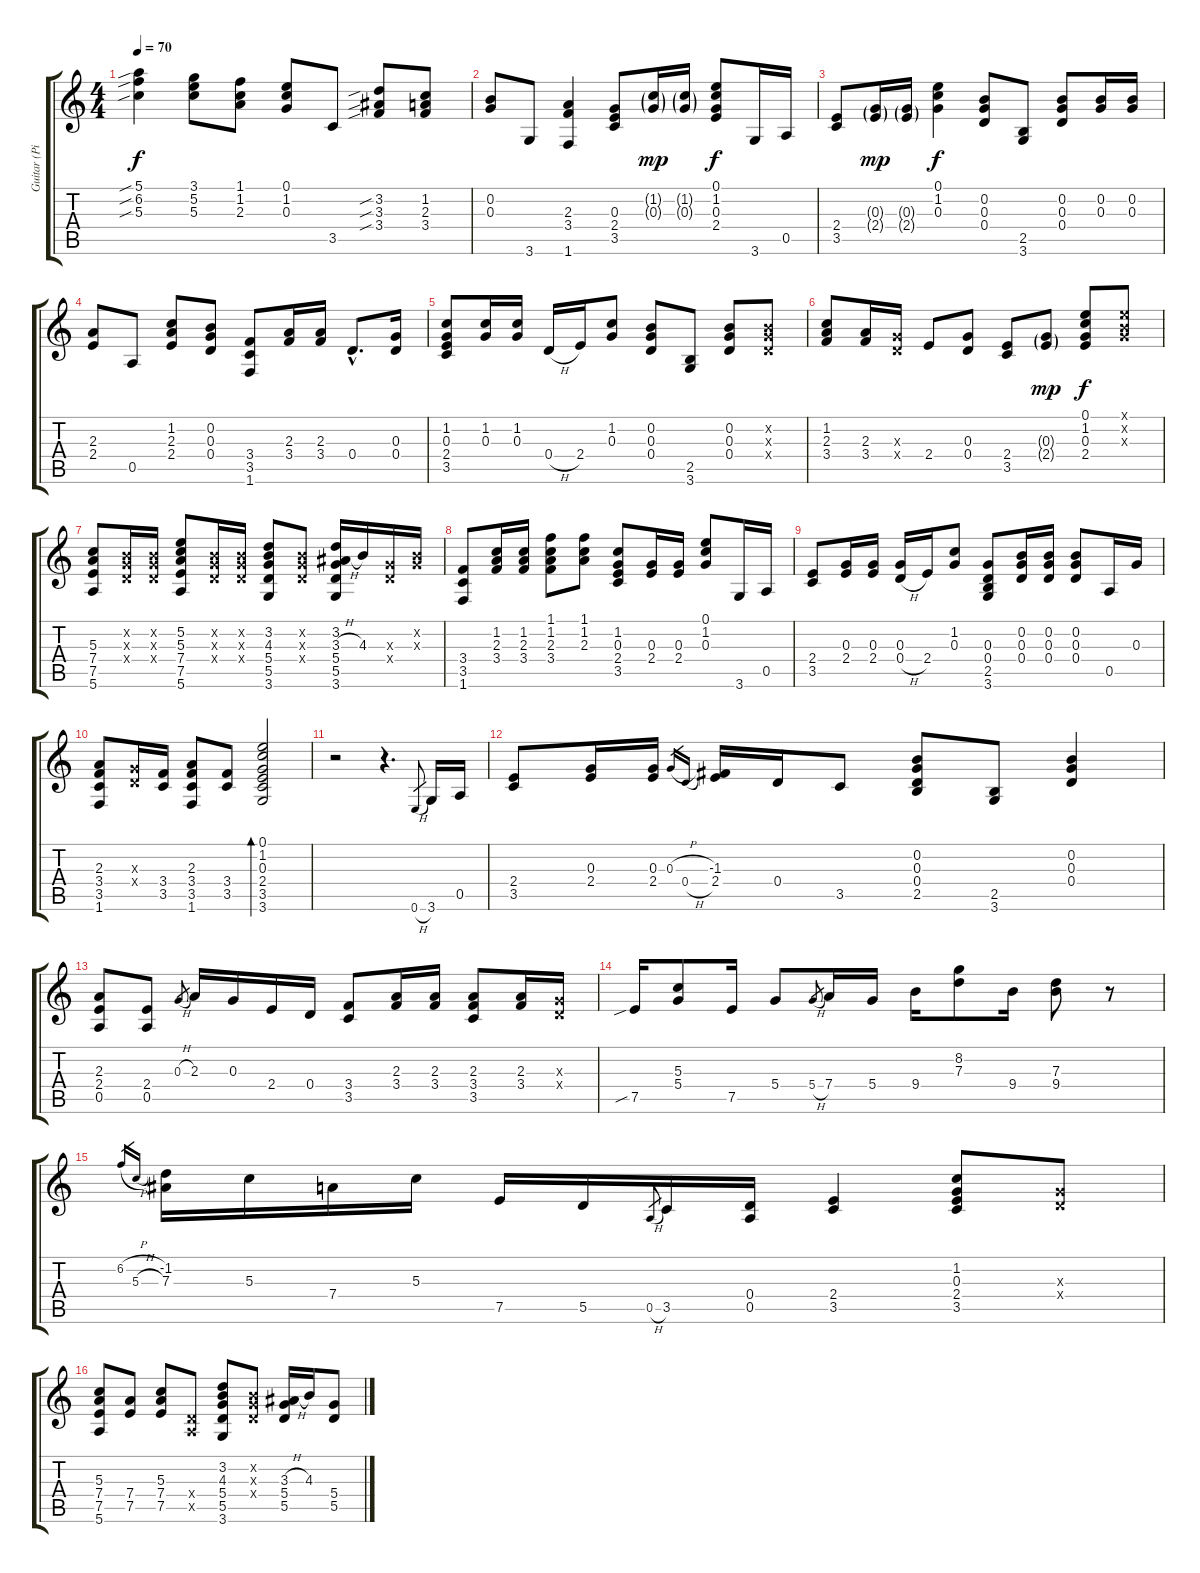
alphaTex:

\track ("Guitar (Piano in original)" "Guitar (Pi") {instrument acousticguitarsteel}
\staff {score tabs}
\tuning (E4 B3 G3 D3 A2 E2) {hide}
\ts (4 4)
\tempo 70
\clef g2
\ks c
(5.1{sib} 6.2{sib} 5.3{sib}).4{dy f} (3.1 5.2 5.3).8 (1.1 1.2 2.3).8 (0.1 1.2 0.3).8 3.5.8 (3.2{sib} 3.3{sib} 3.4{sib}).8 (1.2 2.3 3.4).8 |
(0.2 0.3).8 3.6.8 (2.3 3.4 1.6).4 (0.3 2.4 3.5).8 (1.2{g} 0.3{g}).16{dy mp} (1.2{g} 0.3{g}).16 (0.1 1.2 0.3 2.4).8{dy f} 3.6.16 0.5.16 |
(2.4 3.5).8 (0.3{g} 2.4{g}).16{dy mp} (0.3{g} 2.4{g}).16 (0.1 1.2 0.3).4{dy f} (0.2 0.3 0.4).8 (2.5 3.6).8 (0.2 0.3 0.4).8 (0.2 0.3).16 (0.2 0.3).16 |
(2.3 2.4).8 0.5.8 (1.2 2.3 2.4).8 (0.2 0.3 0.4).8 (3.4 3.5 1.6).8 (2.3 3.4).16 (2.3 3.4).16 0.4{hac}.8{d} (0.3 0.4).16 |
(1.2 0.3 2.4 3.5).8 (1.2 0.3).16 (1.2 0.3).16 0.4{h}.16 2.4.16 (1.2 0.3).8 (0.2 0.3 0.4).8 (2.5 3.6).8 (0.2 0.3 0.4).8 (0.2{x} 0.3{x} 0.4{x}).8 |
(1.2 2.3 3.4).8 (2.3 3.4).16 (0.3{x} 0.4{x}).16 2.4.8 (0.3 0.4).8 (2.4 3.5).8 (0.3{g} 2.4{g}).8{dy mp} (0.1 1.2 0.3 2.4).8{dy f} (0.1{x} 0.2{x} 0.3{x}).8 |
(5.3 7.4 7.5 5.6).8 (0.2{x} 0.3{x} 0.4{x}).16 (0.2{x} 0.3{x} 0.4{x}).16 (5.2 5.3 7.4 7.5 5.6).8 (0.2{x} 0.3{x} 0.4{x}).16 (0.2{x} 0.3{x} 0.4{x}).16 (3.2 4.3 5.4 5.5 3.6).8 (0.2{x} 0.3{x} 0.4{x}).8 (3.2 3.3{h} 5.4 5.5 3.6).16 4.3.16 (0.3{x} 0.4{x}).16 (0.2{x} 0.3{x}).16 |
(3.4 3.5 1.6).8 (1.2 2.3 3.4).16 (1.2 2.3 3.4).16 (1.1 1.2 2.3 3.4).8 (1.1 1.2 2.3).8 (1.2 0.3 2.4 3.5).8 (0.3 2.4).16 (0.3 2.4).16 (0.1 1.2 0.3).8 3.6.16 0.5.16 |
(2.4 3.5).8 (0.3 2.4).16 (0.3 2.4).16 (0.3 0.4{h}).16 2.4.16 (1.2 0.3).8 (0.3 0.4 2.5 3.6).8 (0.2 0.3 0.4).16 (0.2 0.3 0.4).16 (0.2 0.3 0.4).8 0.5.16 0.3.16 |
(2.3 3.4 3.5 1.6).8 (0.3{x} 0.4{x}).16 (3.4 3.5).16 (2.3 3.4 3.5 1.6).8 (3.4 3.5).8 (0.1 1.2 0.3 2.4 3.5 3.6).2{bd 120} |
r.2 r.4{d} 0.6{h}.8{gr} 3.6.16 0.5.16 |
(2.4 3.5).8 (0.3 2.4).16 (0.3 2.4).16 0.3{h}.16{gr} 0.4{h}.16{gr} (-1.3 2.4).16 0.4.16 3.5.8 (0.2 0.3 0.4 2.5).8 (2.5 3.6).8 (0.2 0.3 0.4).4 |
(2.3 2.4 0.5).8 (2.4 0.5).8 0.3{h}.8{gr} 2.3.16 0.3.16 2.4.16 0.4.16 (3.4 3.5).8 (2.3 3.4).16 (2.3 3.4).16 (2.3 3.4 3.5).8 (2.3 3.4).16 (0.3{x} 0.4{x}).16 |
7.5{sib}.16 (5.3 5.4).8 7.5.16 5.4.8 5.4{h}.8{gr} 7.4.16 5.4.16 9.4.16 (8.2 7.3).8 9.4.16 (7.3 9.4).8 r.8 |
6.2{h}.16{gr} 5.3{h}.16{gr} (-1.2 7.3).16 5.3.16 7.4.16 5.3.16 7.5.16 5.5.16 0.5{h}.8{gr} 3.5.16 (0.4 0.5).16 (2.4 3.5).4 (1.2 0.3 2.4 3.5).8 (0.3{x} 0.4{x}).8 |
(5.3 7.4 7.5 5.6).8 (7.4 7.5).8 (5.3 7.4 7.5).8 (0.4{x} 0.5{x}).8 (3.2 4.3 5.4 5.5 3.6).8 (0.2{x} 0.3{x} 0.4{x}).8 (3.3{h} 5.4 5.5).16 4.3.16 (5.4 5.5).8
